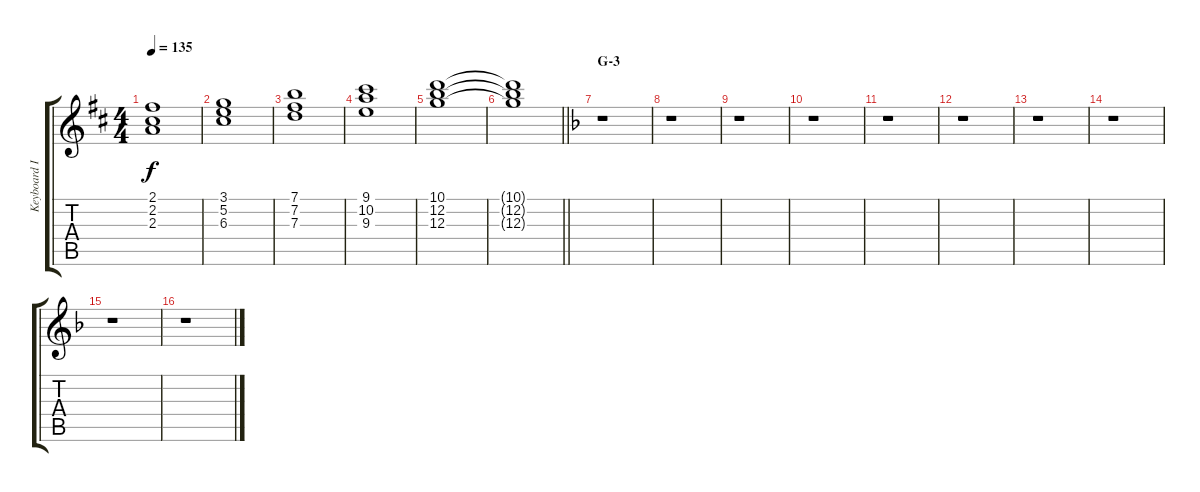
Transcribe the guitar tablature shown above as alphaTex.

\track ("Keyboard IV" "Keyboard I") {instrument pad2warm}
\staff {score tabs}
\tuning (E5 B4 G4 D4 A3 E3) {hide}
\ts (4 4)
\tempo 135
\clef g2
\ks d
(2.1 2.2 2.3).1{dy f} |
(3.1 5.2 6.3).1 |
(7.1 7.2 7.3).1 |
(9.1 10.2 9.3).1 |
(10.1 12.2 12.3).1 |
\barLineRight lightlight
(10.1{t} 12.2{t} 12.3{t}).1 |
\section ("" "G-3")
\ks f
r.1 |
r.1 |
r.1 |
r.1 |
r.1 |
r.1 |
r.1 |
r.1 |
r.1 |
r.1
